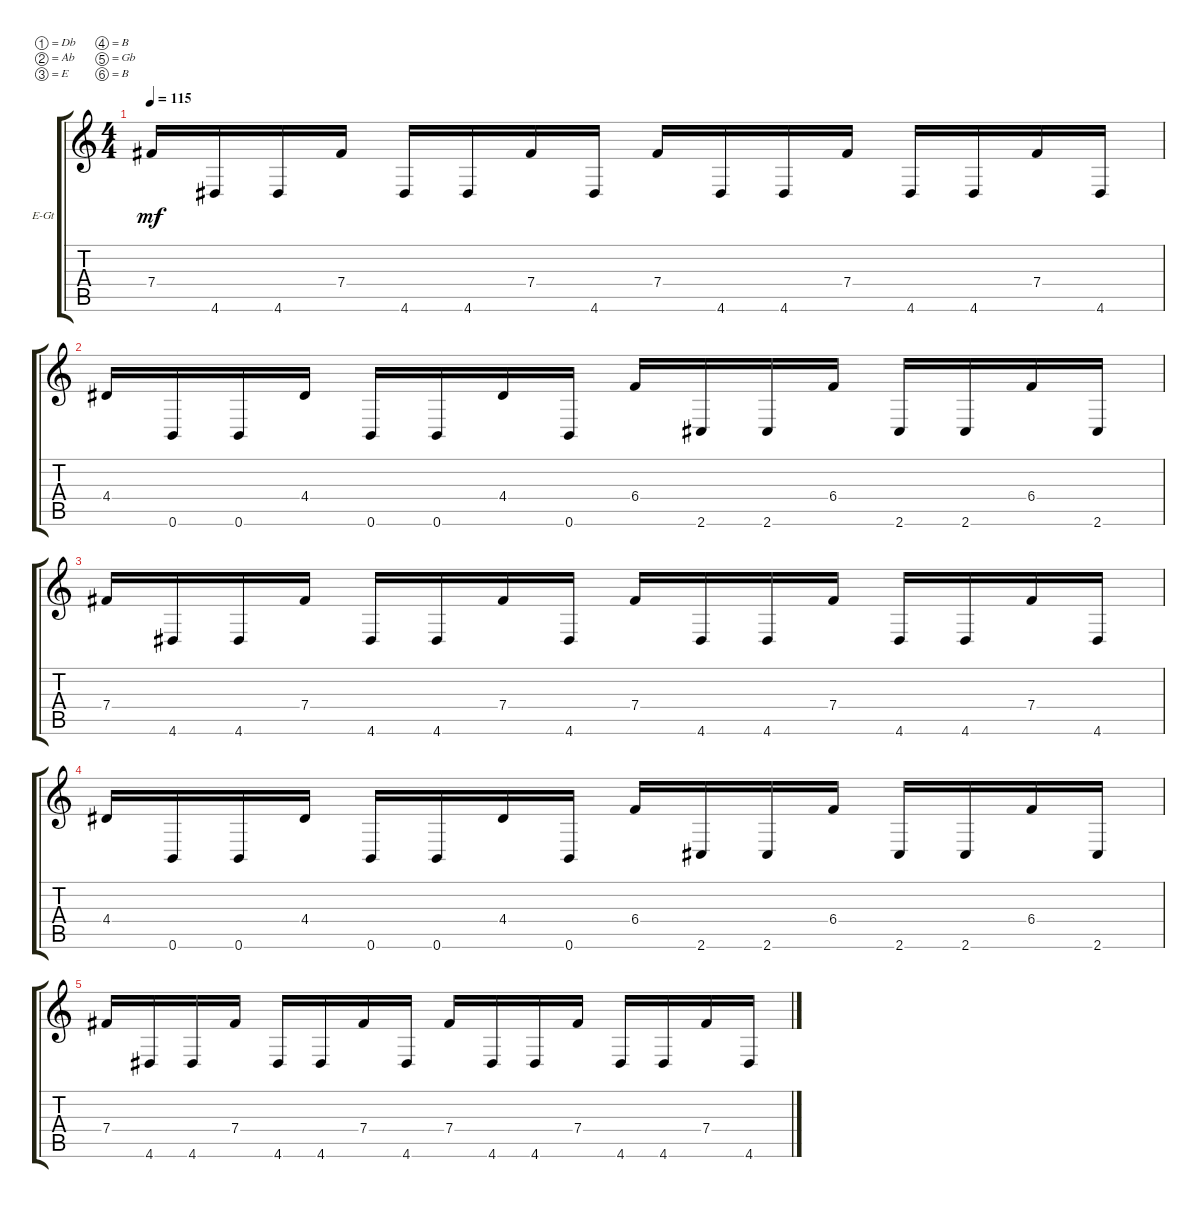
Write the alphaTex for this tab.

\bracketExtendMode groupsimilarinstruments
\firstSystemTrackNameOrientation horizontal
\otherSystemsTrackNameOrientation horizontal
\track ("Electric Lead Guitar" "E-Gt") {instrument distortionguitar}
\staff {score tabs}
\tuning (Db4 Ab3 E3 B2 Gb2 B1)
\ts (4 4)
\tempo 115
\clef g2
\ks c
7.4.16{dy mf} 4.6.16 4.6.16 7.4.16 4.6.16 4.6.16 7.4.16 4.6.16 7.4.16 4.6.16 4.6.16 7.4.16 4.6.16 4.6.16 7.4.16 4.6.16 |
4.4.16 0.6.16 0.6.16 4.4.16 0.6.16 0.6.16 4.4.16 0.6.16 6.4.16 2.6.16 2.6.16 6.4.16 2.6.16 2.6.16 6.4.16 2.6.16 |
7.4.16 4.6.16 4.6.16 7.4.16 4.6.16 4.6.16 7.4.16 4.6.16 7.4.16 4.6.16 4.6.16 7.4.16 4.6.16 4.6.16 7.4.16 4.6.16 |
4.4.16 0.6.16 0.6.16 4.4.16 0.6.16 0.6.16 4.4.16 0.6.16 6.4.16 2.6.16 2.6.16 6.4.16 2.6.16 2.6.16 6.4.16 2.6.16 |
7.4.16 4.6.16 4.6.16 7.4.16 4.6.16 4.6.16 7.4.16 4.6.16 7.4.16 4.6.16 4.6.16 7.4.16 4.6.16 4.6.16 7.4.16 4.6.16
